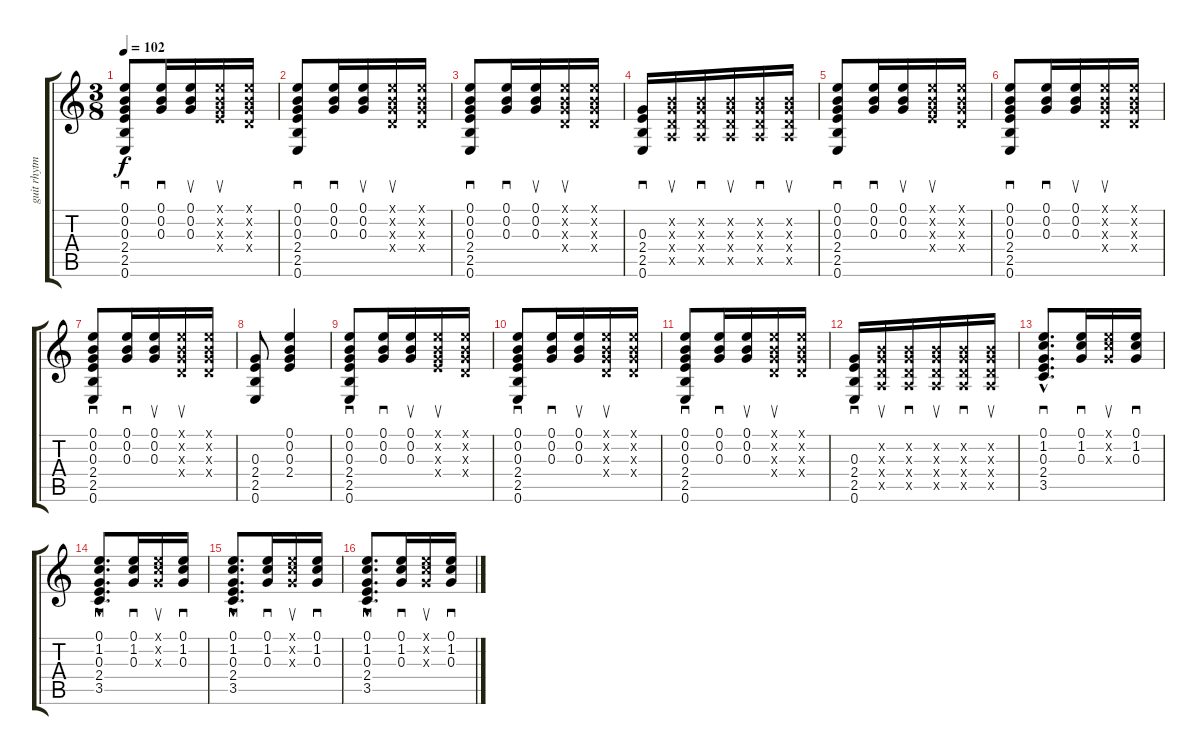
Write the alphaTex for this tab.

\track ("guit rhytmique" "guit rhytm") {instrument acousticguitarsteel}
\staff {score tabs}
\tuning (E4 B3 G3 D3 A2 E2) {hide}
\ts (3 8)
\tempo 102
\clef g2
\ks c
(0.1 0.2 0.3 2.4 2.5 0.6).8{sd dy f} (0.1 0.2 0.3).16{sd} (0.1 0.2 0.3).16{su} (0.1{x} 0.2{x} 0.3{x} 2.4{x}).16{su} (0.1{x} 0.2{x} 0.3{x} 0.4{x}).16 |
(0.1 0.2 0.3 2.4 2.5 0.6).8{sd} (0.1 0.2 0.3).16{sd} (0.1 0.2 0.3).16{su} (0.1{x} 0.2{x} 0.3{x} 0.4{x}).16{su} (0.1{x} 0.2{x} 0.3{x} 0.4{x}).16 |
(0.1 0.2 0.3 2.4 2.5 0.6).8{sd} (0.1 0.2 0.3).16{sd} (0.1 0.2 0.3).16{su} (0.1{x} 0.2{x} 0.3{x} 0.4{x}).16{su} (0.1{x} 0.2{x} 0.3{x} 0.4{x}).16 |
(0.3 2.4 2.5 0.6).16{sd} (0.2{x} 0.3{x} 0.4{x} 0.5{x}).16{su} (0.2{x} 0.3{x} 0.4{x} 0.5{x}).16{sd} (0.2{x} 0.3{x} 0.4{x} 0.5{x}).16{su} (0.2{x} 0.3{x} 0.4{x} 0.5{x}).16{sd} (0.2{x} 0.3{x} 0.4{x} 0.5{x}).16{su} |
(0.1 0.2 0.3 2.4 2.5 0.6).8{sd} (0.1 0.2 0.3).16{sd} (0.1 0.2 0.3).16{su} (0.1{x} 0.2{x} 0.3{x} 2.4{x}).16{su} (0.1{x} 0.2{x} 0.3{x} 0.4{x}).16 |
(0.1 0.2 0.3 2.4 2.5 0.6).8{sd} (0.1 0.2 0.3).16{sd} (0.1 0.2 0.3).16{su} (0.1{x} 0.2{x} 0.3{x} 0.4{x}).16{su} (0.1{x} 0.2{x} 0.3{x} 0.4{x}).16 |
(0.1 0.2 0.3 2.4 2.5 0.6).8{sd} (0.1 0.2 0.3).16{sd} (0.1 0.2 0.3).16{su} (0.1{x} 0.2{x} 0.3{x} 0.4{x}).16{su} (0.1{x} 0.2{x} 0.3{x} 0.4{x}).16 |
(0.3 2.4 2.5 0.6).8 (0.1 0.2 0.3 2.4).4 |
(0.1 0.2 0.3 2.4 2.5 0.6).8{sd} (0.1 0.2 0.3).16{sd} (0.1 0.2 0.3).16{su} (0.1{x} 0.2{x} 0.3{x} 2.4{x}).16{su} (0.1{x} 0.2{x} 0.3{x} 0.4{x}).16 |
(0.1 0.2 0.3 2.4 2.5 0.6).8{sd} (0.1 0.2 0.3).16{sd} (0.1 0.2 0.3).16{su} (0.1{x} 0.2{x} 0.3{x} 0.4{x}).16{su} (0.1{x} 0.2{x} 0.3{x} 0.4{x}).16 |
(0.1 0.2 0.3 2.4 2.5 0.6).8{sd} (0.1 0.2 0.3).16{sd} (0.1 0.2 0.3).16{su} (0.1{x} 0.2{x} 0.3{x} 0.4{x}).16{su} (0.1{x} 0.2{x} 0.3{x} 0.4{x}).16 |
(0.3 2.4 2.5 0.6).16{sd} (0.2{x} 0.3{x} 0.4{x} 0.5{x}).16{su} (0.2{x} 0.3{x} 0.4{x} 0.5{x}).16{sd} (0.2{x} 0.3{x} 0.4{x} 0.5{x}).16{su} (0.2{x} 0.3{x} 0.4{x} 0.5{x}).16{sd} (0.2{x} 0.3{x} 0.4{x} 0.5{x}).16{su} |
(0.1{hac} 1.2{hac} 0.3{hac} 2.4{hac} 3.5{hac}).8{d sd} (0.1 1.2 0.3).16{sd} (0.1{x} 1.2{x} 0.3{x}).16{su} (0.1 1.2 0.3).16{sd} |
(0.1{hac} 1.2{hac} 0.3{hac} 2.4{hac} 3.5{hac}).8{d sd} (0.1 1.2 0.3).16{sd} (0.1{x} 1.2{x} 0.3{x}).16{su} (0.1 1.2 0.3).16{sd} |
(0.1{hac} 1.2{hac} 0.3{hac} 2.4{hac} 3.5{hac}).8{d sd} (0.1 1.2 0.3).16{sd} (0.1{x} 1.2{x} 0.3{x}).16{su} (0.1 1.2 0.3).16{sd} |
(0.1{hac} 1.2{hac} 0.3{hac} 2.4{hac} 3.5{hac}).8{d sd} (0.1 1.2 0.3).16{sd} (0.1{x} 1.2{x} 0.3{x}).16{su} (0.1 1.2 0.3).16{sd}
